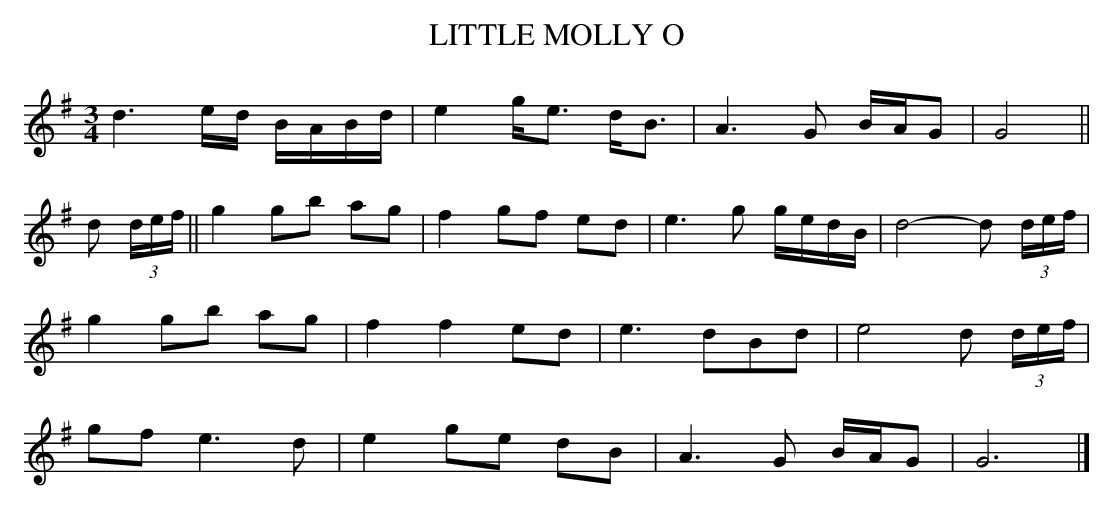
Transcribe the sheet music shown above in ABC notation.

X:1
T:LITTLE MOLLY O
Y:"with expression"
M:3/4
L:1/8
K:G
d3 e/d/ B/A/B/d/|e2 g<e d<B|A3G B/A/G|G4||
d (3d/e/f/||g2 gb ag|f2 gf ed|e3g g/e/d/B/|d4-d (3d/e/f/|
g2 gb ag|f2 f2 ed|e3 dBd|e4 d (3d/e/f/|
gf e3d|e2 ge dB|A3G B/A/G|G6|]
